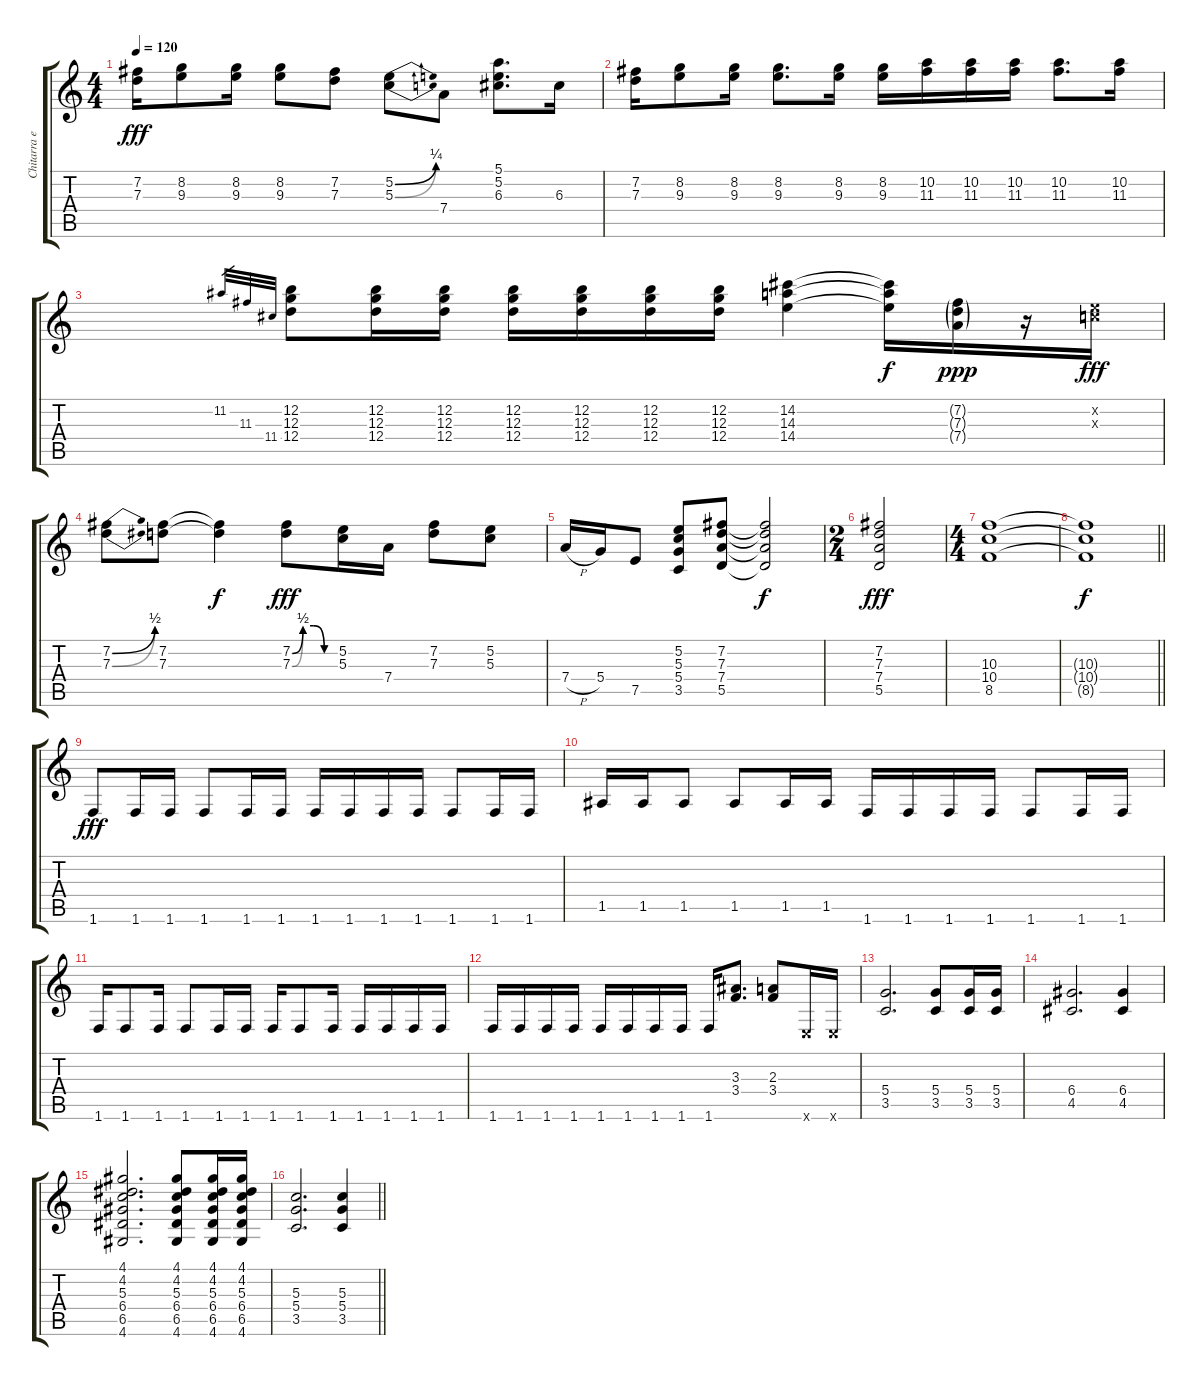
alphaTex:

\track ("Chitarra elettrica" "Chitarra e") {instrument distortionguitar}
\staff {score tabs}
\tuning (E4 B3 G3 D3 A2 E2) {hide}
\ts (4 4)
\tempo 120
\clef g2
\ks c
(7.2 7.3).16{dy fff} (8.2 9.3).8 (8.2 9.3).16 (8.2 9.3).8 (7.2 7.3).8 (5.2{be (bend 0 0 60 1)} 5.3{be (bend 0 0 60 1)}).8 7.4.8 (5.1 5.2 6.3).8{d} 6.3.16 |
(7.2 7.3).16 (8.2 9.3).8 (8.2 9.3).16 (8.2 9.3).8{d} (8.2 9.3).16 (8.2 9.3).16 (10.2 11.3).16 (10.2 11.3).16 (10.2 11.3).16 (10.2 11.3).8{d} (10.2 11.3).16 |
11.2.32{gr} 11.3.32{gr} 11.4.32{gr} (12.2 12.3 12.4).8 (12.2 12.3 12.4).16 (12.2 12.3 12.4).16 (12.2 12.3 12.4).16 (12.2 12.3 12.4).16 (12.2 12.3 12.4).16 (12.2 12.3 12.4).16 (14.2 14.3 14.4).4 (14.2{t} 14.3{t} 14.4{t}).16{dy f} (7.2{g} 7.3{g} 7.4{g}).16{dy ppp} r.16 (5.2{x} 5.3{x}).16{dy fff} |
(7.2{be (bend 0 0 60 2)} 7.3{be (bend 0 0 60 2)}).8 (7.2 7.3).8 (7.2{t} 7.3{t}).4{dy f} (7.2{be (custom 0 0 15 2 30 2 45 0 60 0)} 7.3{be (custom 0 0 15 2 30 2 45 0 60 0)}).8{dy fff} (5.2 5.3).16 7.4.16 (7.2 7.3).8 (5.2 5.3).8 |
7.4{h}.16 5.4.16 7.5.8 (5.2 5.3 5.4 3.5).8 (7.2 7.3 7.4 5.5).8 (7.2{t} 7.3{t} 7.4{t} 5.5{t}).2{dy f} |
\ts (2 4)
(7.2 7.3 7.4 5.5).2{dy fff} |
\ts (4 4)
(10.3 10.4 8.5).1 |
\barLineRight lightlight
(10.3{t} 10.4{t} 8.5{t}).1{dy f} |
1.6.8{dy fff} 1.6.16 1.6.16 1.6.8 1.6.16 1.6.16 1.6.16 1.6.16 1.6.16 1.6.16 1.6.8 1.6.16 1.6.16 |
1.5.16 1.5.16 1.5.8 1.5.8 1.5.16 1.5.16 1.6.16 1.6.16 1.6.16 1.6.16 1.6.8 1.6.16 1.6.16 |
1.6.16 1.6.8 1.6.16 1.6.8 1.6.16 1.6.16 1.6.16 1.6.8 1.6.16 1.6.16 1.6.16 1.6.16 1.6.16 |
1.6.16 1.6.16 1.6.16 1.6.16 1.6.16 1.6.16 1.6.16 1.6.16 1.6.16 (3.3 3.4).8{d} (2.3 3.4).8 0.6{x}.16 0.6{x}.16 |
(5.4 3.5).2{d} (5.4 3.5).8 (5.4 3.5).16 (5.4 3.5).16 |
(6.4 4.5).2{d} (6.4 4.5).4 |
(4.1 4.2 5.3 6.4 6.5 4.6).2{d} (4.1 4.2 5.3 6.4 6.5 4.6).8 (4.1 4.2 5.3 6.4 6.5 4.6).16 (4.1 4.2 5.3 6.4 6.5 4.6).16 |
\barLineRight lightlight
(5.3 5.4 3.5).2{d} (5.3 5.4 3.5).4
